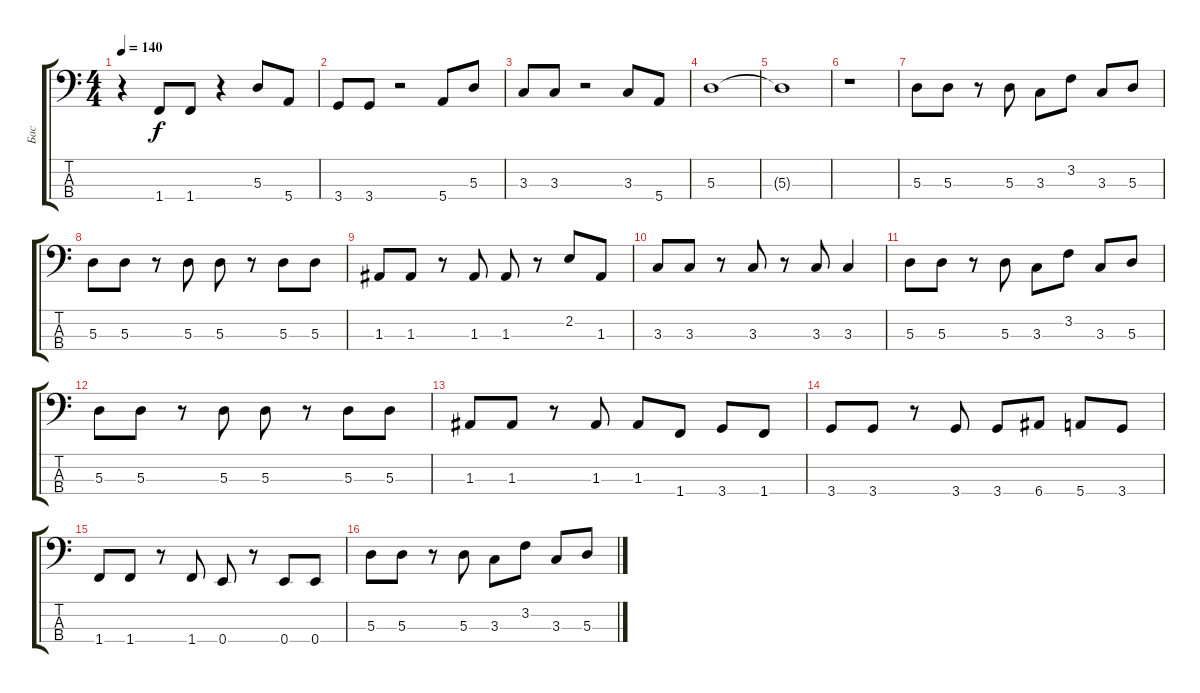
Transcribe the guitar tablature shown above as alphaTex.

\track ("Бас" "Бас") {instrument electricbassfinger}
\staff {score tabs}
\tuning (G2 D2 A1 E1) {hide}
\ts (4 4)
\tempo 140
\clef f4
\ks c
r.4{dy f} 1.4.8 1.4.8 r.4 5.3.8 5.4.8 |
3.4.8 3.4.8 r.2 5.4.8 5.3.8 |
3.3.8 3.3.8 r.2 3.3.8 5.4.8 |
5.3.1{volume 0} |
5.3{t}.1 |
r.1 |
5.3.8{volume 10} 5.3.8 r.8 5.3.8 3.3.8 3.2.8 3.3.8 5.3.8 |
5.3.8 5.3.8 r.8 5.3.8 5.3.8 r.8 5.3.8 5.3.8 |
1.3.8 1.3.8 r.8 1.3.8 1.3.8 r.8 2.2.8 1.3.8 |
3.3.8 3.3.8 r.8 3.3.8 r.8 3.3.8 3.3.4 |
5.3.8 5.3.8 r.8 5.3.8 3.3.8 3.2.8 3.3.8 5.3.8 |
5.3.8 5.3.8 r.8 5.3.8 5.3.8 r.8 5.3.8 5.3.8 |
1.3.8 1.3.8 r.8 1.3.8 1.3.8 1.4.8 3.4.8 1.4.8 |
3.4.8 3.4.8 r.8 3.4.8 3.4.8 6.4.8 5.4.8 3.4.8 |
1.4.8 1.4.8 r.8 1.4.8 0.4.8 r.8 0.4.8 0.4.8 |
5.3.8 5.3.8 r.8 5.3.8 3.3.8 3.2.8 3.3.8 5.3.8
